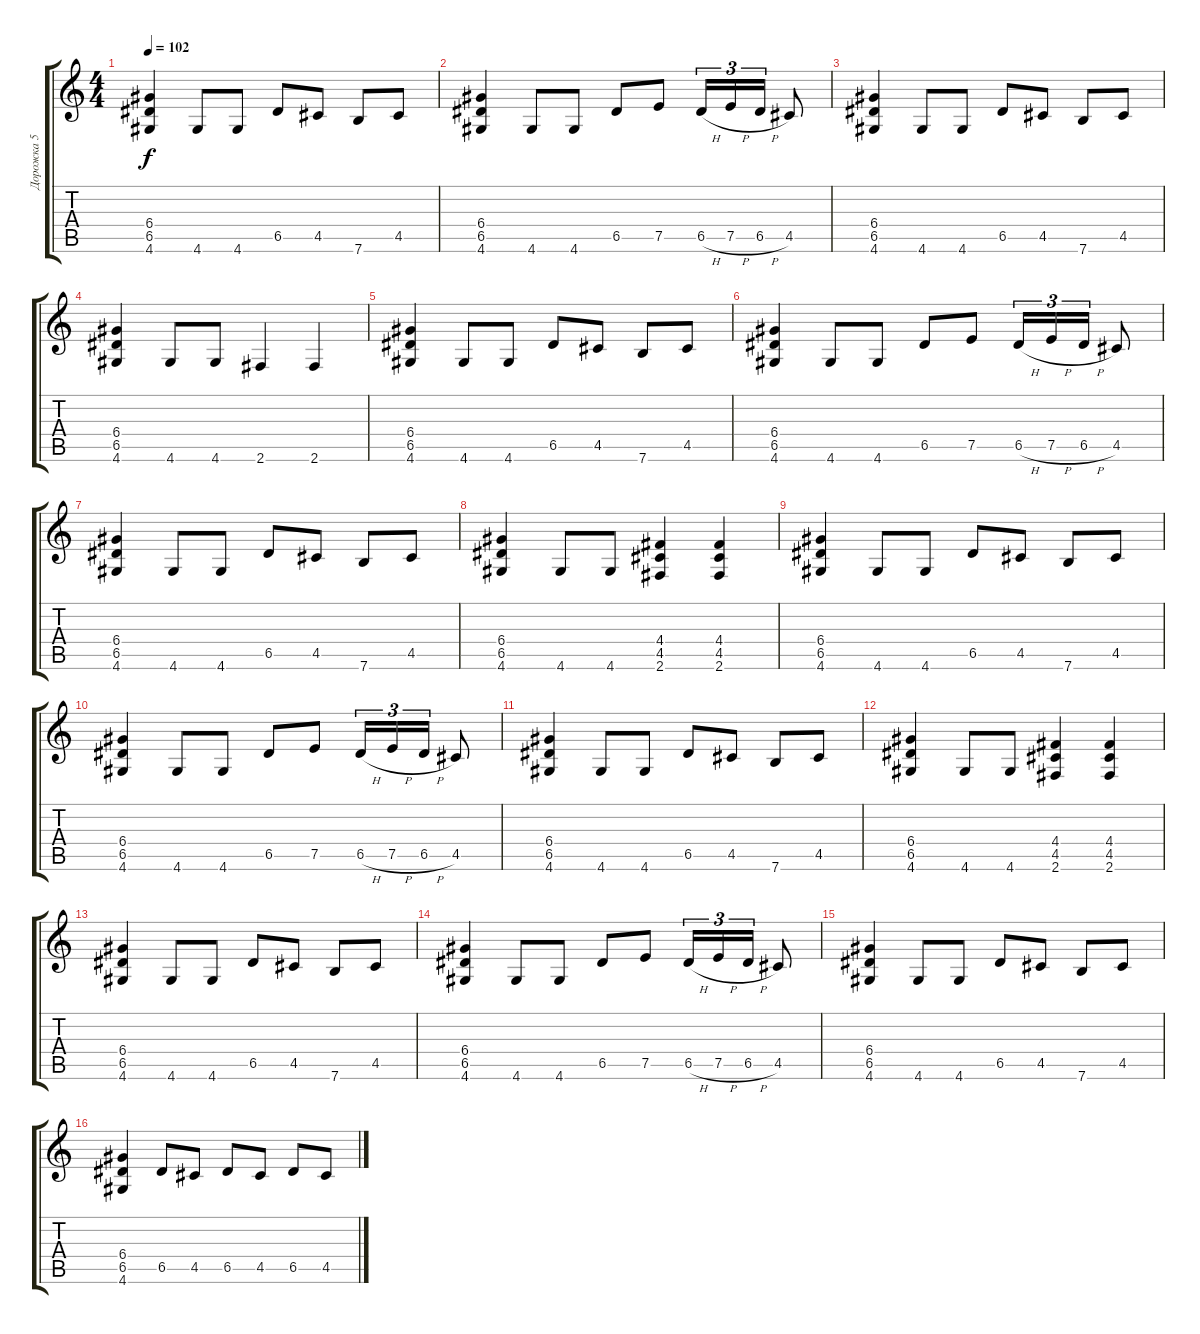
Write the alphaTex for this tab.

\track ("Дорожка 5" "Дорожка 5") {instrument distortionguitar}
\staff {score tabs}
\tuning (E4 B3 G3 D3 A2 E2) {hide}
\ts (4 4)
\tempo 102
\clef g2
\ks c
(6.4 6.5 4.6).4{dy f} 4.6.8 4.6.8 6.5.8 4.5.8 7.6.8 4.5.8 |
(6.4 6.5 4.6).4 4.6.8 4.6.8 6.5.8 7.5.8 6.5{h}.16{tu (3 2)} 7.5{h}.16{tu (3 2)} 6.5{h}.16{tu (3 2)} 4.5.8 |
(6.4 6.5 4.6).4 4.6.8 4.6.8 6.5.8 4.5.8 7.6.8 4.5.8 |
(6.4 6.5 4.6).4 4.6.8 4.6.8 2.6.4 2.6.4 |
(6.4 6.5 4.6).4 4.6.8 4.6.8 6.5.8 4.5.8 7.6.8 4.5.8 |
(6.4 6.5 4.6).4 4.6.8 4.6.8 6.5.8 7.5.8 6.5{h}.16{tu (3 2)} 7.5{h}.16{tu (3 2)} 6.5{h}.16{tu (3 2)} 4.5.8 |
(6.4 6.5 4.6).4 4.6.8 4.6.8 6.5.8 4.5.8 7.6.8 4.5.8 |
(6.4 6.5 4.6).4 4.6.8 4.6.8 (4.4 4.5 2.6).4 (4.4 4.5 2.6).4 |
(6.4 6.5 4.6).4 4.6.8 4.6.8 6.5.8 4.5.8 7.6.8 4.5.8 |
(6.4 6.5 4.6).4 4.6.8 4.6.8 6.5.8 7.5.8 6.5{h}.16{tu (3 2)} 7.5{h}.16{tu (3 2)} 6.5{h}.16{tu (3 2)} 4.5.8 |
(6.4 6.5 4.6).4 4.6.8 4.6.8 6.5.8 4.5.8 7.6.8 4.5.8 |
(6.4 6.5 4.6).4 4.6.8 4.6.8 (4.4 4.5 2.6).4 (4.4 4.5 2.6).4 |
(6.4 6.5 4.6).4 4.6.8 4.6.8 6.5.8 4.5.8 7.6.8 4.5.8 |
(6.4 6.5 4.6).4 4.6.8 4.6.8 6.5.8 7.5.8 6.5{h}.16{tu (3 2)} 7.5{h}.16{tu (3 2)} 6.5{h}.16{tu (3 2)} 4.5.8 |
(6.4 6.5 4.6).4 4.6.8 4.6.8 6.5.8 4.5.8 7.6.8 4.5.8 |
(6.4 6.5 4.6).4 6.5.8 4.5.8 6.5.8 4.5.8 6.5.8 4.5.8
